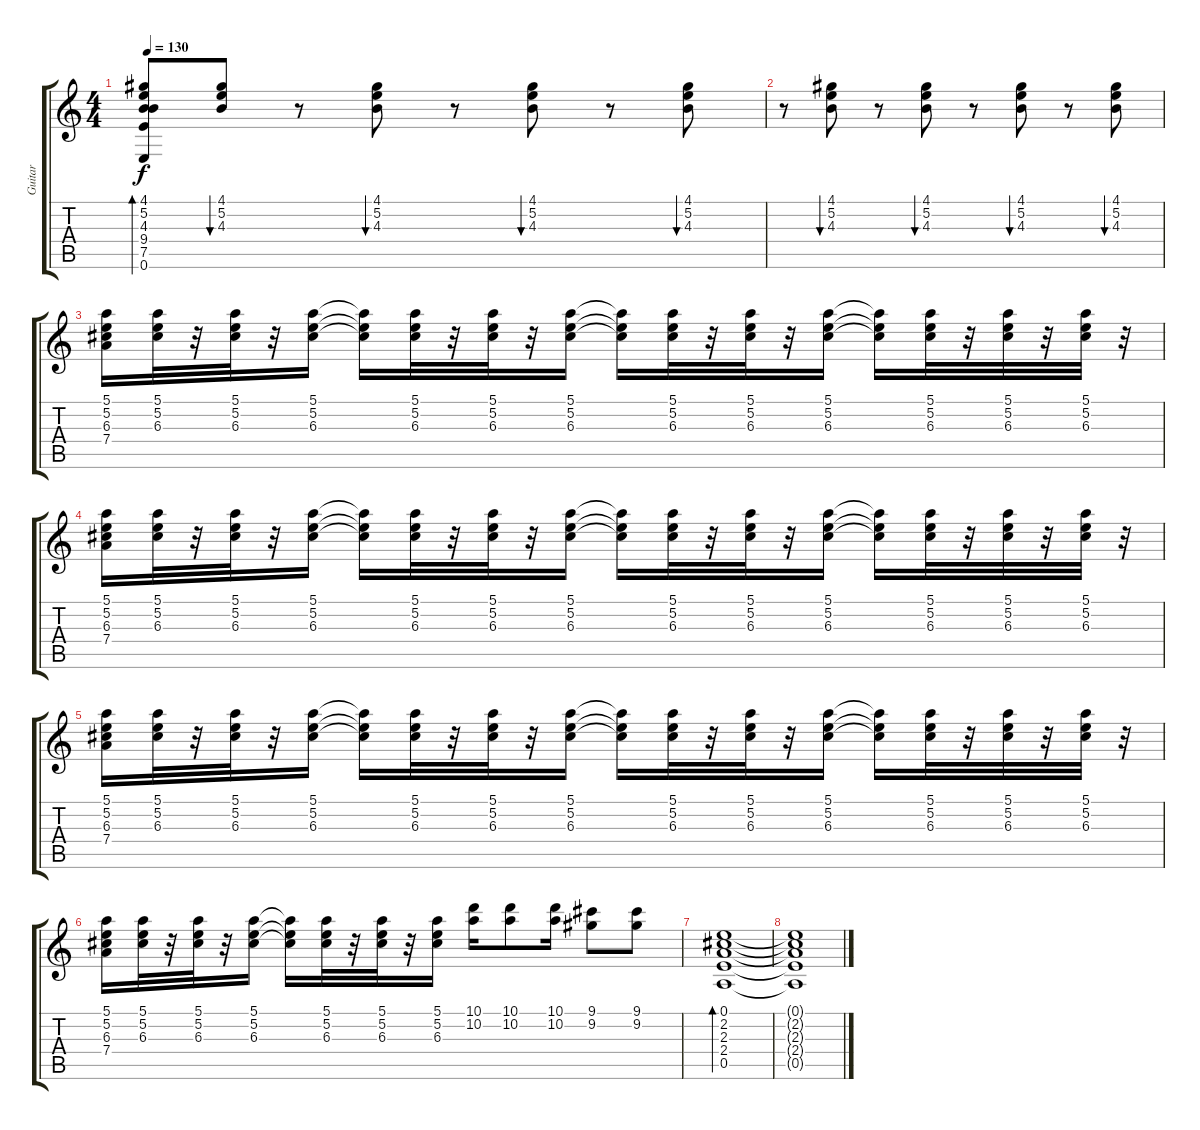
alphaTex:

\track ("Guitar" "Guitar") {instrument acousticguitarsteel}
\staff {score tabs}
\tuning (E4 B3 G3 D3 A2 E2) {hide}
\ts (4 4)
\tempo 130
\clef g2
\ks c
(4.1 5.2 4.3 9.4 7.5 0.6).8{bd 60 dy f} (4.1 5.2 4.3).8{bu 60} r.8 (4.1 5.2 4.3).8{bu 60} r.8 (4.1 5.2 4.3).8{bu 60} r.8 (4.1 5.2 4.3).8{bu 60} |
r.8 (4.1 5.2 4.3).8{bu 60} r.8 (4.1 5.2 4.3).8{bu 60} r.8 (4.1 5.2 4.3).8{bu 60} r.8 (4.1 5.2 4.3).8{bu 60} |
(5.1 5.2 6.3 7.4).16 (5.1 5.2 6.3).32 r.32 (5.1 5.2 6.3).32 r.32 (5.1 5.2 6.3).16 (5.1{t} 5.2{t} 6.3{t}).16 (5.1 5.2 6.3).32 r.32 (5.1 5.2 6.3).32 r.32 (5.1 5.2 6.3).16 (5.1{t} 5.2{t} 6.3{t}).16 (5.1 5.2 6.3).32 r.32 (5.1 5.2 6.3).32 r.32 (5.1 5.2 6.3).16 (5.1{t} 5.2{t} 6.3{t}).16 (5.1 5.2 6.3).32 r.32 (5.1 5.2 6.3).32 r.32 (5.1 5.2 6.3).32 r.32 |
(5.1 5.2 6.3 7.4).16 (5.1 5.2 6.3).32 r.32 (5.1 5.2 6.3).32 r.32 (5.1 5.2 6.3).16 (5.1{t} 5.2{t} 6.3{t}).16 (5.1 5.2 6.3).32 r.32 (5.1 5.2 6.3).32 r.32 (5.1 5.2 6.3).16 (5.1{t} 5.2{t} 6.3{t}).16 (5.1 5.2 6.3).32 r.32 (5.1 5.2 6.3).32 r.32 (5.1 5.2 6.3).16 (5.1{t} 5.2{t} 6.3{t}).16 (5.1 5.2 6.3).32 r.32 (5.1 5.2 6.3).32 r.32 (5.1 5.2 6.3).32 r.32 |
(5.1 5.2 6.3 7.4).16 (5.1 5.2 6.3).32 r.32 (5.1 5.2 6.3).32 r.32 (5.1 5.2 6.3).16 (5.1{t} 5.2{t} 6.3{t}).16 (5.1 5.2 6.3).32 r.32 (5.1 5.2 6.3).32 r.32 (5.1 5.2 6.3).16 (5.1{t} 5.2{t} 6.3{t}).16 (5.1 5.2 6.3).32 r.32 (5.1 5.2 6.3).32 r.32 (5.1 5.2 6.3).16 (5.1{t} 5.2{t} 6.3{t}).16 (5.1 5.2 6.3).32 r.32 (5.1 5.2 6.3).32 r.32 (5.1 5.2 6.3).32 r.32 |
(5.1 5.2 6.3 7.4).16 (5.1 5.2 6.3).32 r.32 (5.1 5.2 6.3).32 r.32 (5.1 5.2 6.3).16 (5.1{t} 5.2{t} 6.3{t}).16 (5.1 5.2 6.3).32 r.32 (5.1 5.2 6.3).32 r.32 (5.1 5.2 6.3).16 (10.1 10.2).16 (10.1 10.2).8 (10.1 10.2).16 (9.1 9.2).8 (9.1 9.2).8 |
(0.1 2.2 2.3 2.4 0.5).1{bd 120} |
(0.1{t} 2.2{t} 2.3{t} 2.4{t} 0.5{t}).1
